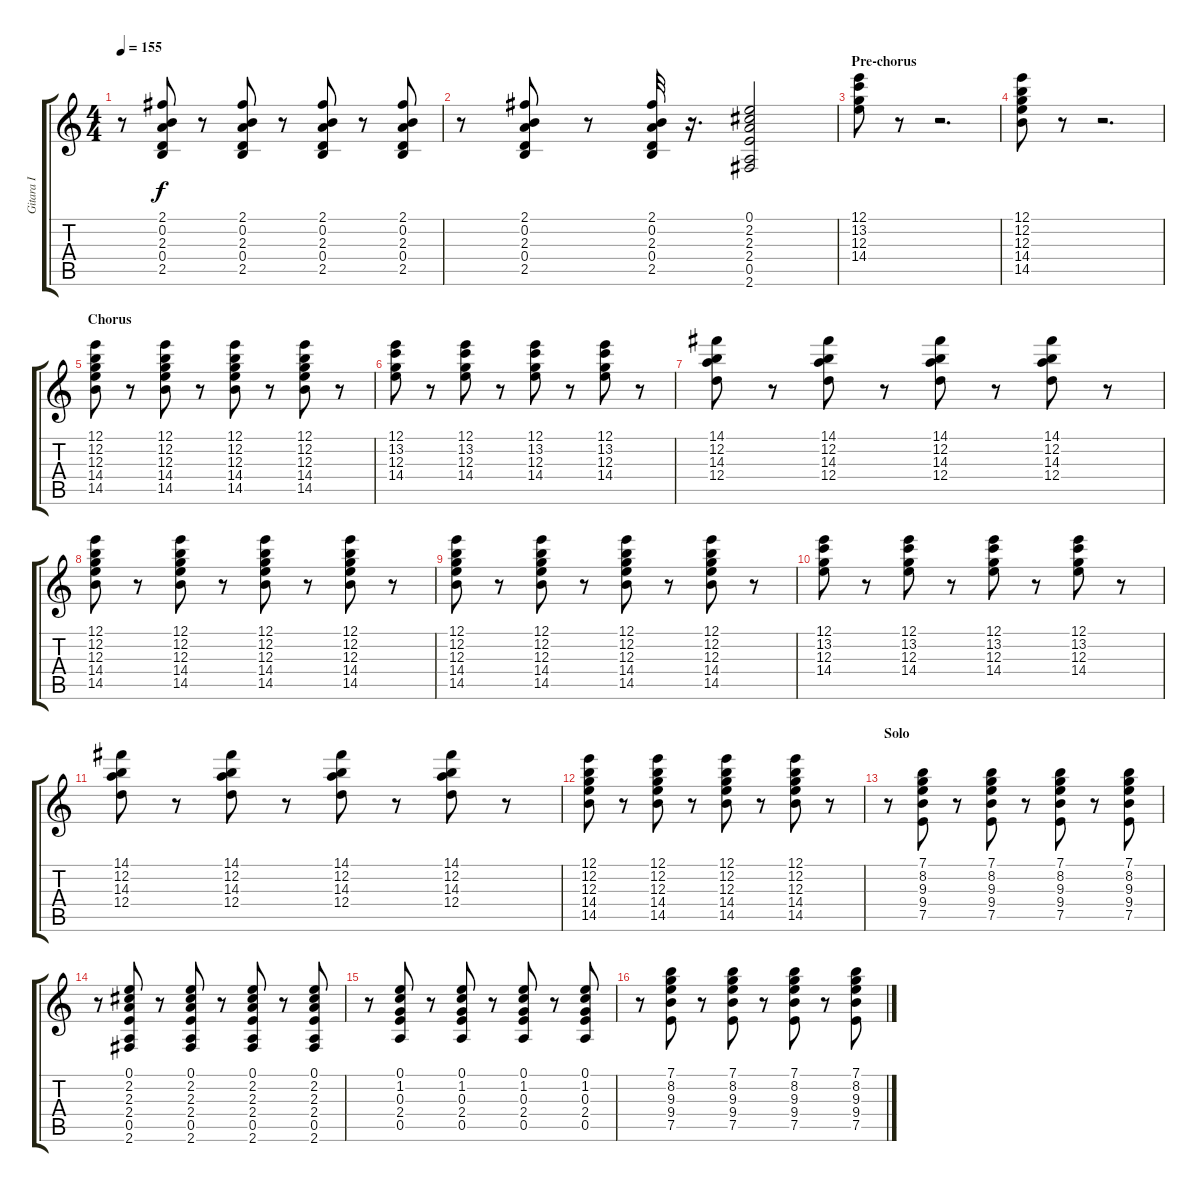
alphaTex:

\track ("Gitara I" "Gitara I") {instrument acousticguitarsteel}
\staff {score tabs}
\tuning (E4 B3 G3 D3 A2 E2) {hide}
\ts (4 4)
\tempo 155
\clef g2
\ks c
r.8{dy f} (2.1 0.2 2.3 0.4 2.5).8 r.8 (2.1 0.2 2.3 0.4 2.5).8 r.8 (2.1 0.2 2.3 0.4 2.5).8 r.8 (2.1 0.2 2.3 0.4 2.5).8 |
r.8 (2.1 0.2 2.3 0.4 2.5).8 r.8 (2.1 0.2 2.3 0.4 2.5).32 r.16{d} (0.1 2.2 2.3 2.4 0.5 2.6).2 |
\section ("" "Pre-chorus")
(12.1 13.2 12.3 14.4).8 r.8 r.2{d} |
(12.1 12.2 12.3 14.4 14.5).8 r.8 r.2{d} |
\section ("" "Chorus")
(12.1 12.2 12.3 14.4 14.5).8 r.8 (12.1 12.2 12.3 14.4 14.5).8 r.8 (12.1 12.2 12.3 14.4 14.5).8 r.8 (12.1 12.2 12.3 14.4 14.5).8 r.8 |
(12.1 13.2 12.3 14.4).8 r.8 (12.1 13.2 12.3 14.4).8 r.8 (12.1 13.2 12.3 14.4).8 r.8 (12.1 13.2 12.3 14.4).8 r.8 |
(14.1 12.2 14.3 12.4).8 r.8 (14.1 12.2 14.3 12.4).8 r.8 (14.1 12.2 14.3 12.4).8 r.8 (14.1 12.2 14.3 12.4).8 r.8 |
(12.1 12.2 12.3 14.4 14.5).8 r.8 (12.1 12.2 12.3 14.4 14.5).8 r.8 (12.1 12.2 12.3 14.4 14.5).8 r.8 (12.1 12.2 12.3 14.4 14.5).8 r.8 |
(12.1 12.2 12.3 14.4 14.5).8 r.8 (12.1 12.2 12.3 14.4 14.5).8 r.8 (12.1 12.2 12.3 14.4 14.5).8 r.8 (12.1 12.2 12.3 14.4 14.5).8 r.8 |
(12.1 13.2 12.3 14.4).8 r.8 (12.1 13.2 12.3 14.4).8 r.8 (12.1 13.2 12.3 14.4).8 r.8 (12.1 13.2 12.3 14.4).8 r.8 |
(14.1 12.2 14.3 12.4).8 r.8 (14.1 12.2 14.3 12.4).8 r.8 (14.1 12.2 14.3 12.4).8 r.8 (14.1 12.2 14.3 12.4).8 r.8 |
(12.1 12.2 12.3 14.4 14.5).8 r.8 (12.1 12.2 12.3 14.4 14.5).8 r.8 (12.1 12.2 12.3 14.4 14.5).8 r.8 (12.1 12.2 12.3 14.4 14.5).8 r.8 |
\section ("" "Solo")
r.8 (7.1 8.2 9.3 9.4 7.5).8 r.8 (7.1 8.2 9.3 9.4 7.5).8 r.8 (7.1 8.2 9.3 9.4 7.5).8 r.8 (7.1 8.2 9.3 9.4 7.5).8 |
r.8 (0.1 2.2 2.3 2.4 0.5 2.6).8 r.8 (0.1 2.2 2.3 2.4 0.5 2.6).8 r.8 (0.1 2.2 2.3 2.4 0.5 2.6).8 r.8 (0.1 2.2 2.3 2.4 0.5 2.6).8 |
r.8 (0.1 1.2 0.3 2.4 0.5).8 r.8 (0.1 1.2 0.3 2.4 0.5).8 r.8 (0.1 1.2 0.3 2.4 0.5).8 r.8 (0.1 1.2 0.3 2.4 0.5).8 |
r.8 (7.1 8.2 9.3 9.4 7.5).8 r.8 (7.1 8.2 9.3 9.4 7.5).8 r.8 (7.1 8.2 9.3 9.4 7.5).8 r.8 (7.1 8.2 9.3 9.4 7.5).8
